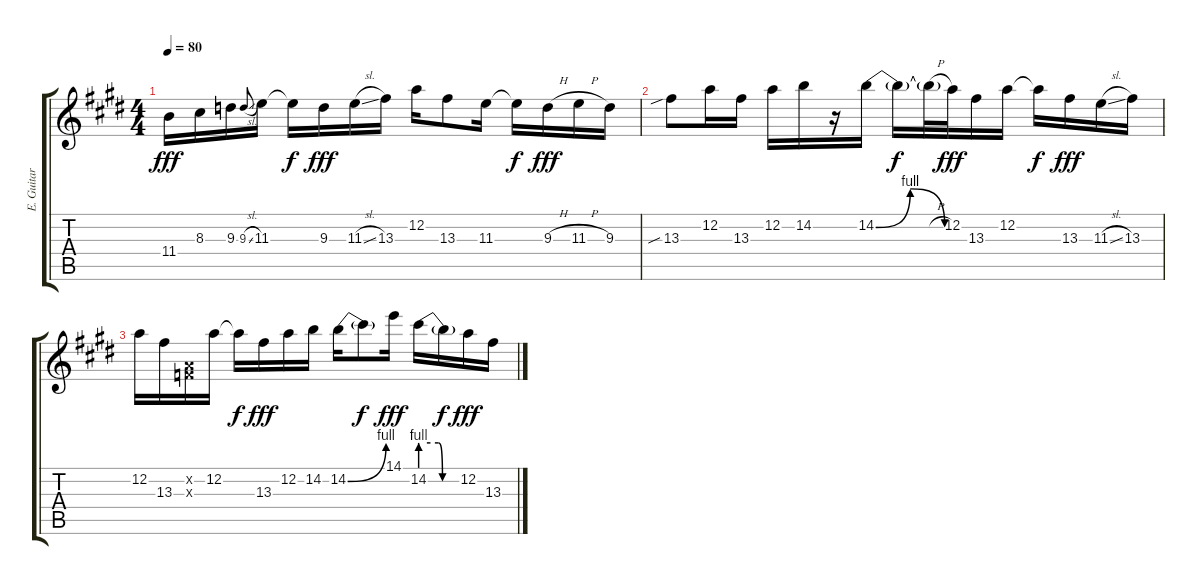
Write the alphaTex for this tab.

\track ("E. Guitar I" "E. Guitar ") {instrument electricguitarclean}
\staff {score tabs}
\tuning (D4 A3 F3 C3 G2 D2) {hide}
\ts (4 4)
\tempo 80
\clef g2
\ks e
11.4.16{dy fff} 8.3.16 9.3.16 9.3{sl}.8{gr onbeat} 11.3.16 11.3{t}.16{dy f} 9.3.16{dy fff} 11.3{sl}.16 13.3.16 12.2.16 13.3.8 11.3.16 11.3{t}.16{dy f} 9.3{h}.16{dy fff} 11.3{h}.16 9.3.16 |
13.3{sib}.8 12.2.16 13.3.16 12.2.16 14.2.16 r.16 14.2{be (bendrelease 0 0 30 4 30 4 60 0)}.16 14.2{t}.16{dy f} 14.2{h t}.32 12.2.32{dy fff} 13.3.16 12.2.16 12.2{t}.16{dy f} 13.3.16{dy fff} 11.3{sl}.16 13.3.16 |
12.2.16 13.3.16 (0.2{x} 0.3{x}).16 12.2.16 12.2{t}.16{dy f} 13.3.16{dy fff} 12.2.16 14.2.16 14.2{be (bend 0 0 60 4)}.16 14.2{t}.8{dy f} 14.1.16{dy fff} 14.2{be (custom 0 4 15 4 27 4 33 0 60 0)}.16 14.2{t}.16{dy f} 12.2.16{dy fff} 13.3.16
